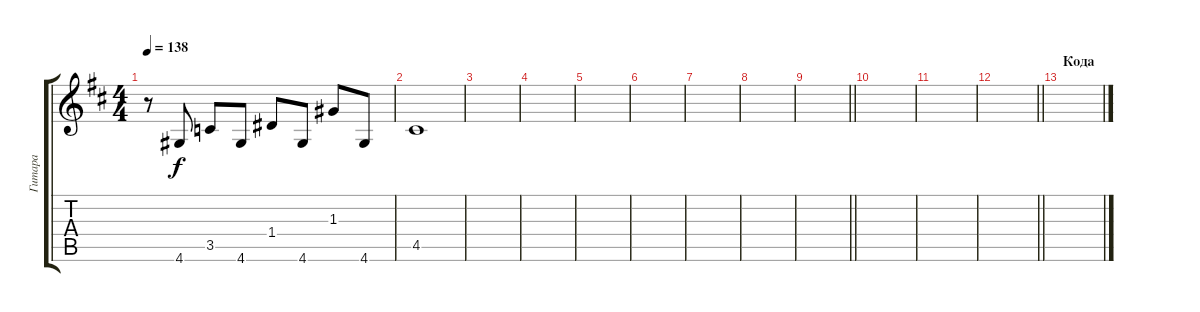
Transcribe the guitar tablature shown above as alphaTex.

\track ("Гитара" "Гитара") {instrument acousticguitarsteel}
\staff {score tabs}
\tuning (E4 B3 G3 D3 A2 E2) {hide}
\ts (4 4)
\tempo 138
\clef g2
\ks bminor
r.8{dy f volume 14} 4.6.8 3.5.8 4.6.8 1.4.8 4.6.8 1.3.8 4.6.8 |
4.5.1 |
|
|
|
|
|
|
\barLineRight lightlight
|
\section ("" "")
|
|
\barLineRight lightlight
|
\section ("" "Кода")
